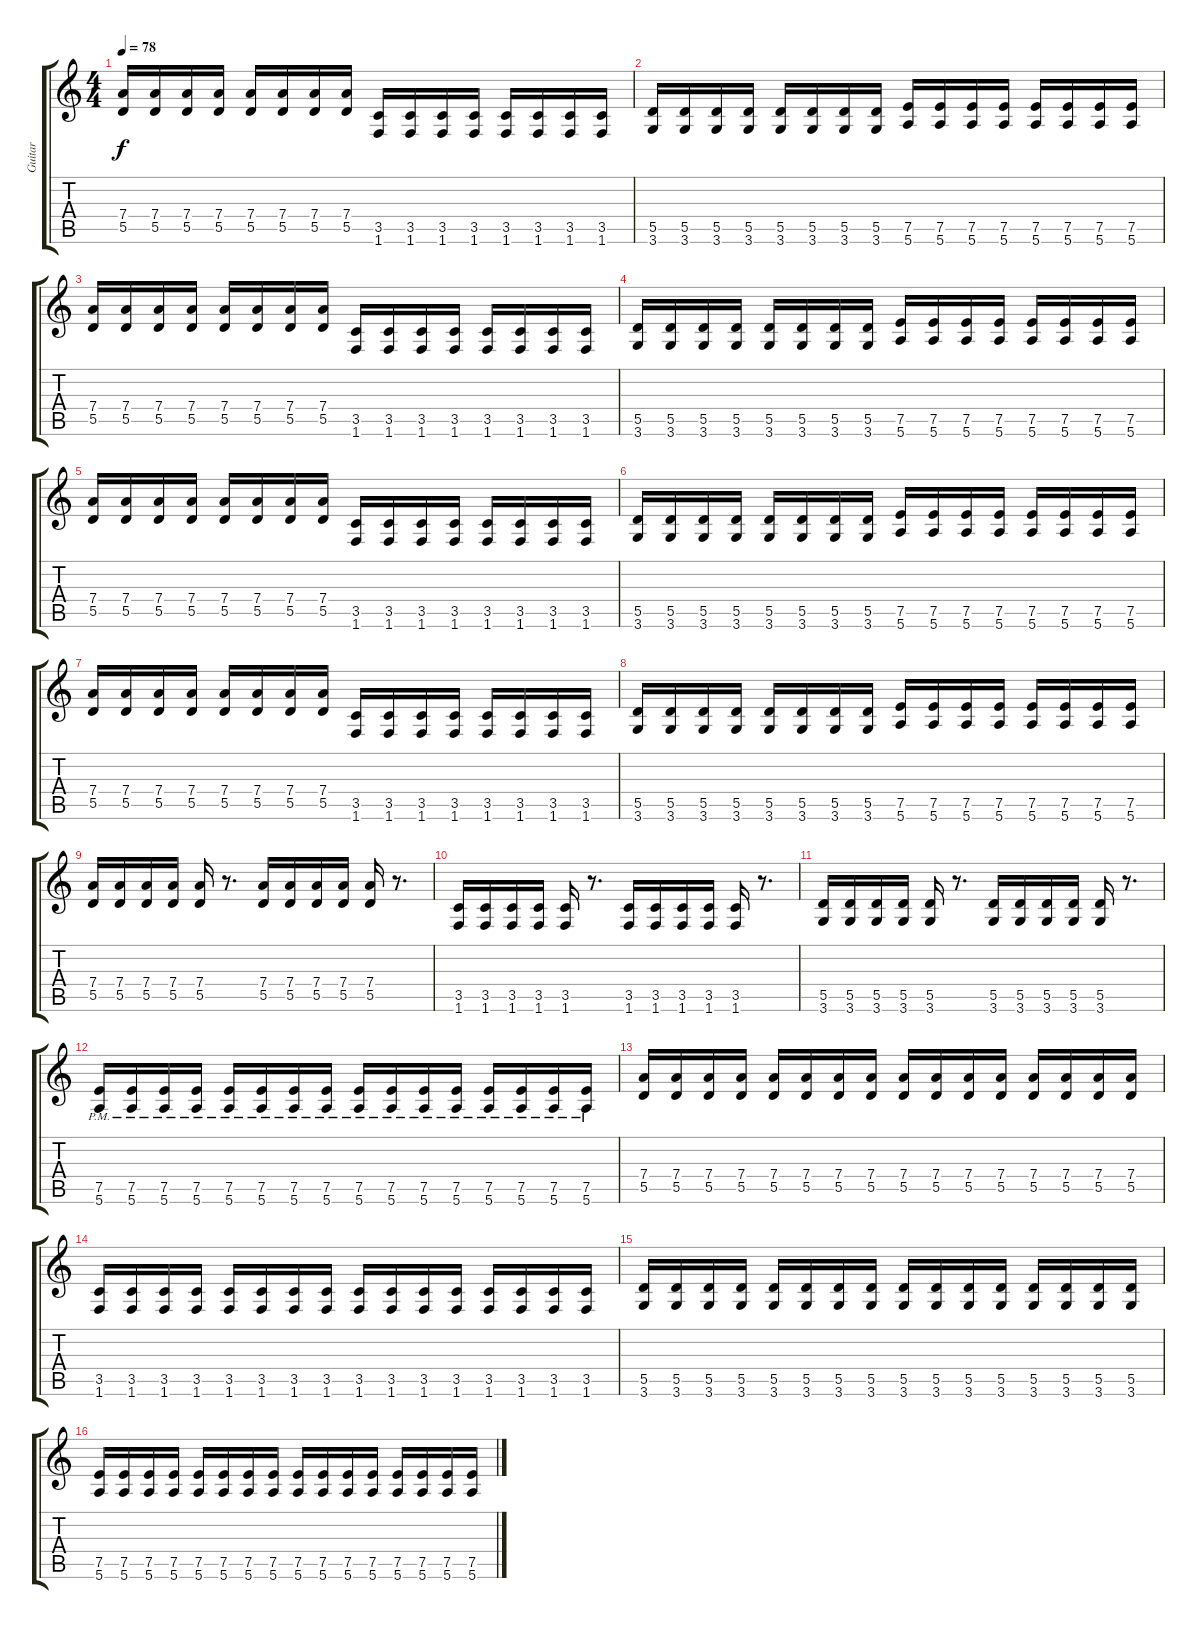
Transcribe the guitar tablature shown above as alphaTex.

\track ("Guitar" "Guitar") {instrument overdrivenguitar}
\staff {score tabs}
\tuning (E4 B3 G3 D3 A2 E2) {hide}
\ts (4 4)
\tempo 78
\clef g2
\ks c
(7.4 5.5).16{dy f} (7.4 5.5).16 (7.4 5.5).16 (7.4 5.5).16 (7.4 5.5).16 (7.4 5.5).16 (7.4 5.5).16 (7.4 5.5).16 (3.5 1.6).16 (3.5 1.6).16 (3.5 1.6).16 (3.5 1.6).16 (3.5 1.6).16 (3.5 1.6).16 (3.5 1.6).16 (3.5 1.6).16 |
(5.5 3.6).16 (5.5 3.6).16 (5.5 3.6).16 (5.5 3.6).16 (5.5 3.6).16 (5.5 3.6).16 (5.5 3.6).16 (5.5 3.6).16 (7.5 5.6).16 (7.5 5.6).16 (7.5 5.6).16 (7.5 5.6).16 (7.5 5.6).16 (7.5 5.6).16 (7.5 5.6).16 (7.5 5.6).16 |
(7.4 5.5).16 (7.4 5.5).16 (7.4 5.5).16 (7.4 5.5).16 (7.4 5.5).16 (7.4 5.5).16 (7.4 5.5).16 (7.4 5.5).16 (3.5 1.6).16 (3.5 1.6).16 (3.5 1.6).16 (3.5 1.6).16 (3.5 1.6).16 (3.5 1.6).16 (3.5 1.6).16 (3.5 1.6).16 |
(5.5 3.6).16 (5.5 3.6).16 (5.5 3.6).16 (5.5 3.6).16 (5.5 3.6).16 (5.5 3.6).16 (5.5 3.6).16 (5.5 3.6).16 (7.5 5.6).16 (7.5 5.6).16 (7.5 5.6).16 (7.5 5.6).16 (7.5 5.6).16 (7.5 5.6).16 (7.5 5.6).16 (7.5 5.6).16 |
(7.4 5.5).16 (7.4 5.5).16 (7.4 5.5).16 (7.4 5.5).16 (7.4 5.5).16 (7.4 5.5).16 (7.4 5.5).16 (7.4 5.5).16 (3.5 1.6).16 (3.5 1.6).16 (3.5 1.6).16 (3.5 1.6).16 (3.5 1.6).16 (3.5 1.6).16 (3.5 1.6).16 (3.5 1.6).16 |
(5.5 3.6).16 (5.5 3.6).16 (5.5 3.6).16 (5.5 3.6).16 (5.5 3.6).16 (5.5 3.6).16 (5.5 3.6).16 (5.5 3.6).16 (7.5 5.6).16 (7.5 5.6).16 (7.5 5.6).16 (7.5 5.6).16 (7.5 5.6).16 (7.5 5.6).16 (7.5 5.6).16 (7.5 5.6).16 |
(7.4 5.5).16 (7.4 5.5).16 (7.4 5.5).16 (7.4 5.5).16 (7.4 5.5).16 (7.4 5.5).16 (7.4 5.5).16 (7.4 5.5).16 (3.5 1.6).16 (3.5 1.6).16 (3.5 1.6).16 (3.5 1.6).16 (3.5 1.6).16 (3.5 1.6).16 (3.5 1.6).16 (3.5 1.6).16 |
(5.5 3.6).16 (5.5 3.6).16 (5.5 3.6).16 (5.5 3.6).16 (5.5 3.6).16 (5.5 3.6).16 (5.5 3.6).16 (5.5 3.6).16 (7.5 5.6).16 (7.5 5.6).16 (7.5 5.6).16 (7.5 5.6).16 (7.5 5.6).16 (7.5 5.6).16 (7.5 5.6).16 (7.5 5.6).16 |
(7.4 5.5).16 (7.4 5.5).16 (7.4 5.5).16 (7.4 5.5).16 (7.4 5.5).16 r.8{d} (7.4 5.5).16 (7.4 5.5).16 (7.4 5.5).16 (7.4 5.5).16 (7.4 5.5).16 r.8{d} |
(3.5 1.6).16 (3.5 1.6).16 (3.5 1.6).16 (3.5 1.6).16 (3.5 1.6).16 r.8{d} (3.5 1.6).16 (3.5 1.6).16 (3.5 1.6).16 (3.5 1.6).16 (3.5 1.6).16 r.8{d} |
(5.5 3.6).16 (5.5 3.6).16 (5.5 3.6).16 (5.5 3.6).16 (5.5 3.6).16 r.8{d} (5.5 3.6).16 (5.5 3.6).16 (5.5 3.6).16 (5.5 3.6).16 (5.5 3.6).16 r.8{d} |
(7.5{pm} 5.6{pm}).16 (7.5{pm} 5.6{pm}).16 (7.5{pm} 5.6{pm}).16 (7.5{pm} 5.6{pm}).16 (7.5{pm} 5.6{pm}).16 (7.5{pm} 5.6{pm}).16 (7.5{pm} 5.6{pm}).16 (7.5{pm} 5.6{pm}).16 (7.5{pm} 5.6{pm}).16 (7.5{pm} 5.6{pm}).16 (7.5{pm} 5.6{pm}).16 (7.5{pm} 5.6{pm}).16 (7.5{pm} 5.6{pm}).16 (7.5{pm} 5.6{pm}).16 (7.5{pm} 5.6{pm}).16 (7.5{pm} 5.6{pm}).16 |
(7.4 5.5).16 (7.4 5.5).16 (7.4 5.5).16 (7.4 5.5).16 (7.4 5.5).16 (7.4 5.5).16 (7.4 5.5).16 (7.4 5.5).16 (7.4 5.5).16 (7.4 5.5).16 (7.4 5.5).16 (7.4 5.5).16 (7.4 5.5).16 (7.4 5.5).16 (7.4 5.5).16 (7.4 5.5).16 |
(3.5 1.6).16 (3.5 1.6).16 (3.5 1.6).16 (3.5 1.6).16 (3.5 1.6).16 (3.5 1.6).16 (3.5 1.6).16 (3.5 1.6).16 (3.5 1.6).16 (3.5 1.6).16 (3.5 1.6).16 (3.5 1.6).16 (3.5 1.6).16 (3.5 1.6).16 (3.5 1.6).16 (3.5 1.6).16 |
(5.5 3.6).16 (5.5 3.6).16 (5.5 3.6).16 (5.5 3.6).16 (5.5 3.6).16 (5.5 3.6).16 (5.5 3.6).16 (5.5 3.6).16 (5.5 3.6).16 (5.5 3.6).16 (5.5 3.6).16 (5.5 3.6).16 (5.5 3.6).16 (5.5 3.6).16 (5.5 3.6).16 (5.5 3.6).16 |
(7.5 5.6).16 (7.5 5.6).16 (7.5 5.6).16 (7.5 5.6).16 (7.5 5.6).16 (7.5 5.6).16 (7.5 5.6).16 (7.5 5.6).16 (7.5 5.6).16 (7.5 5.6).16 (7.5 5.6).16 (7.5 5.6).16 (7.5 5.6).16 (7.5 5.6).16 (7.5 5.6).16 (7.5 5.6).16
